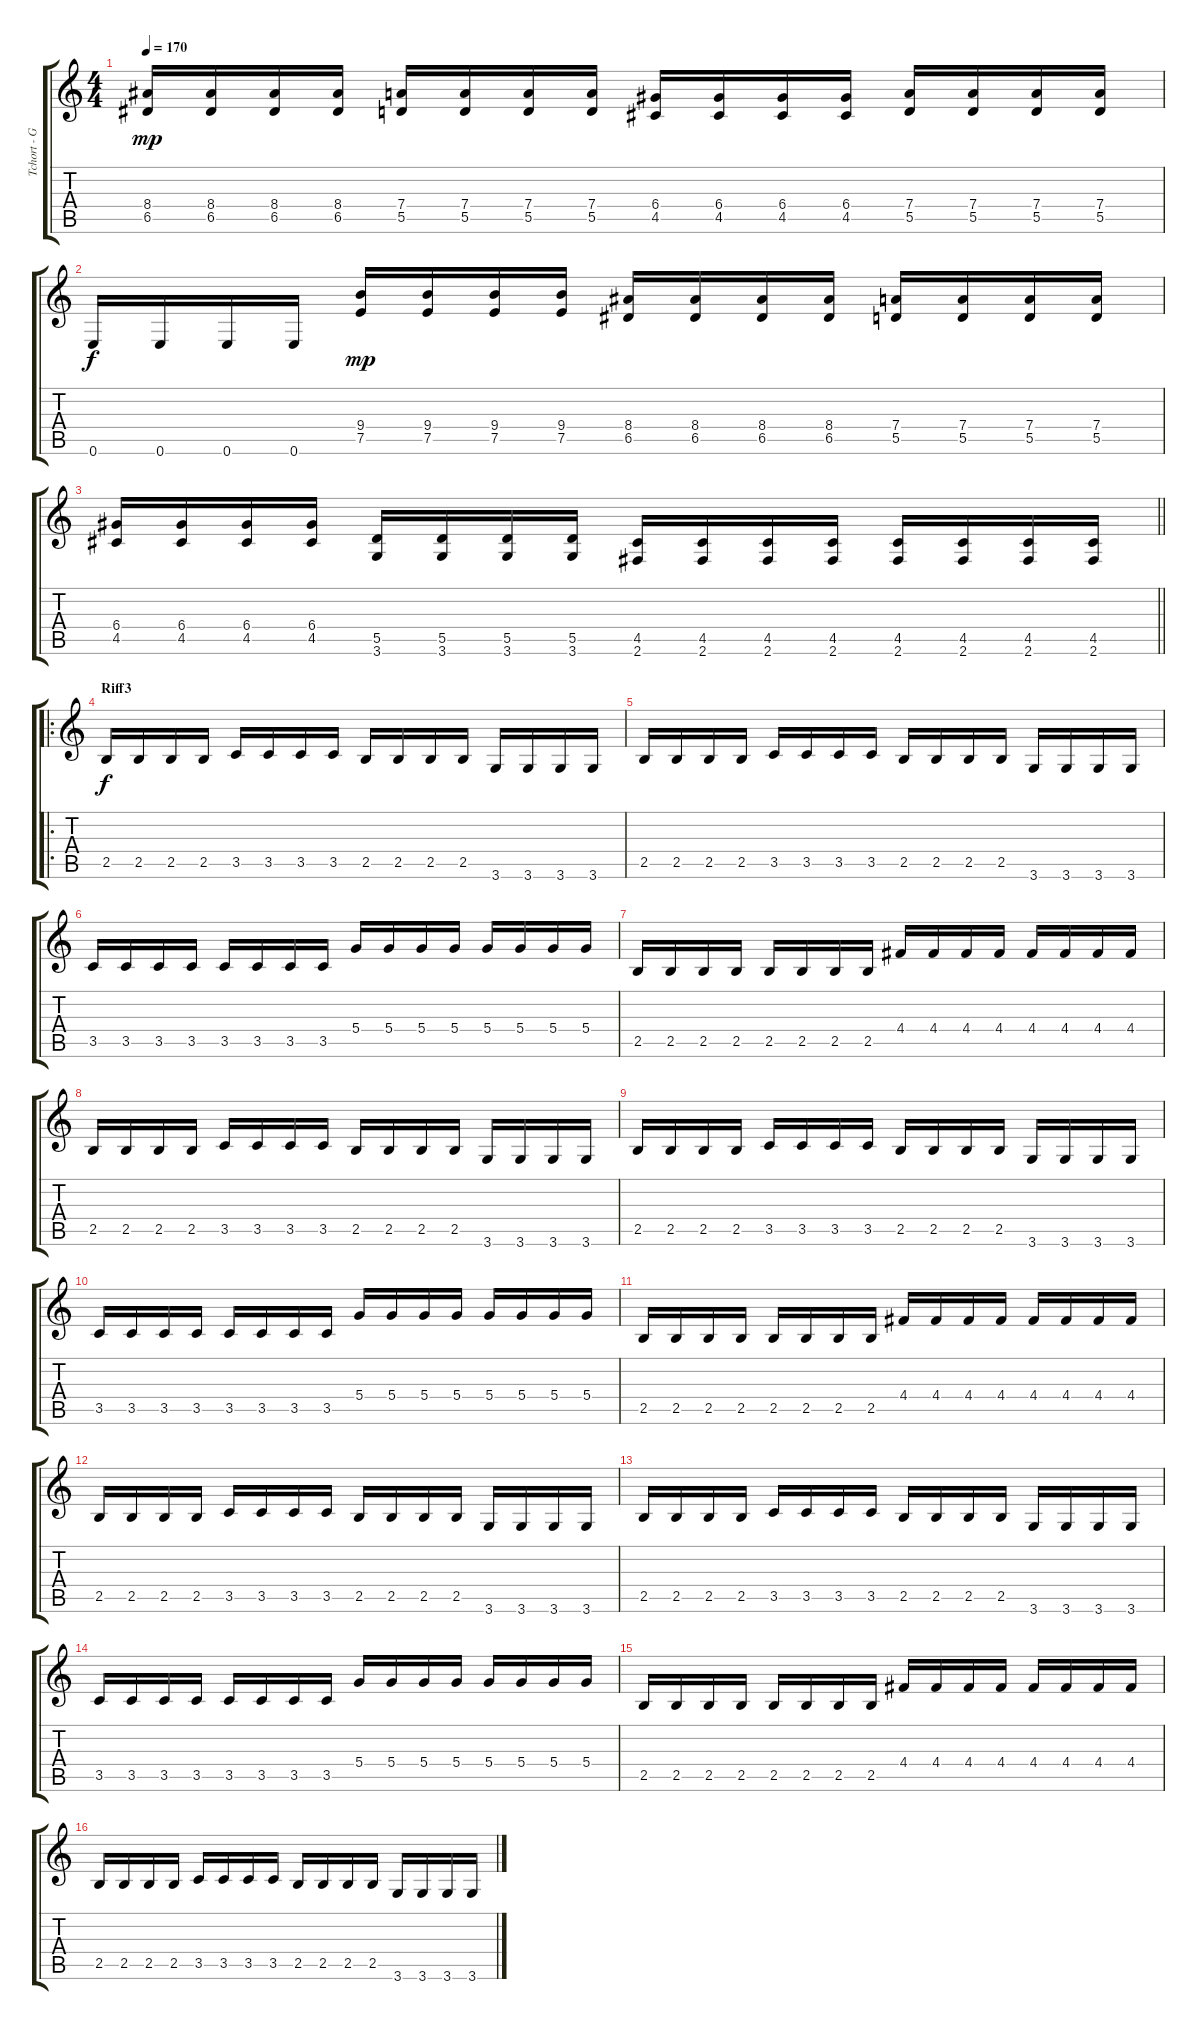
\track ("Tchort - Guitar" "Tchort - G") {instrument distortionguitar}
\staff {score tabs}
\tuning (E4 B3 G3 D3 A2 E2) {hide}
\ts (4 4)
\tempo 170
\clef g2
\ks c
(8.4 6.5).16{dy mp} (8.4 6.5).16 (8.4 6.5).16 (8.4 6.5).16 (7.4 5.5).16 (7.4 5.5).16 (7.4 5.5).16 (7.4 5.5).16 (6.4 4.5).16 (6.4 4.5).16 (6.4 4.5).16 (6.4 4.5).16 (7.4 5.5).16 (7.4 5.5).16 (7.4 5.5).16 (7.4 5.5).16 |
0.6.16{dy f} 0.6.16 0.6.16 0.6.16 (9.4 7.5).16{dy mp} (9.4 7.5).16 (9.4 7.5).16 (9.4 7.5).16 (8.4 6.5).16 (8.4 6.5).16 (8.4 6.5).16 (8.4 6.5).16 (7.4 5.5).16 (7.4 5.5).16 (7.4 5.5).16 (7.4 5.5).16 |
\barLineRight lightlight
(6.4 4.5).16 (6.4 4.5).16 (6.4 4.5).16 (6.4 4.5).16 (5.5 3.6).16 (5.5 3.6).16 (5.5 3.6).16 (5.5 3.6).16 (4.5 2.6).16 (4.5 2.6).16 (4.5 2.6).16 (4.5 2.6).16 (4.5 2.6).16 (4.5 2.6).16 (4.5 2.6).16 (4.5 2.6).16 |
\ro
\section ("" "Riff3")
2.5.16{dy f} 2.5.16 2.5.16 2.5.16 3.5.16 3.5.16 3.5.16 3.5.16 2.5.16 2.5.16 2.5.16 2.5.16 3.6.16 3.6.16 3.6.16 3.6.16 |
2.5.16 2.5.16 2.5.16 2.5.16 3.5.16 3.5.16 3.5.16 3.5.16 2.5.16 2.5.16 2.5.16 2.5.16 3.6.16 3.6.16 3.6.16 3.6.16 |
3.5.16 3.5.16 3.5.16 3.5.16 3.5.16 3.5.16 3.5.16 3.5.16 5.4.16 5.4.16 5.4.16 5.4.16 5.4.16 5.4.16 5.4.16 5.4.16 |
2.5.16 2.5.16 2.5.16 2.5.16 2.5.16 2.5.16 2.5.16 2.5.16 4.4.16 4.4.16 4.4.16 4.4.16 4.4.16 4.4.16 4.4.16 4.4.16 |
2.5.16 2.5.16 2.5.16 2.5.16 3.5.16 3.5.16 3.5.16 3.5.16 2.5.16 2.5.16 2.5.16 2.5.16 3.6.16 3.6.16 3.6.16 3.6.16 |
2.5.16 2.5.16 2.5.16 2.5.16 3.5.16 3.5.16 3.5.16 3.5.16 2.5.16 2.5.16 2.5.16 2.5.16 3.6.16 3.6.16 3.6.16 3.6.16 |
3.5.16 3.5.16 3.5.16 3.5.16 3.5.16 3.5.16 3.5.16 3.5.16 5.4.16 5.4.16 5.4.16 5.4.16 5.4.16 5.4.16 5.4.16 5.4.16 |
2.5.16 2.5.16 2.5.16 2.5.16 2.5.16 2.5.16 2.5.16 2.5.16 4.4.16 4.4.16 4.4.16 4.4.16 4.4.16 4.4.16 4.4.16 4.4.16 |
2.5.16 2.5.16 2.5.16 2.5.16 3.5.16 3.5.16 3.5.16 3.5.16 2.5.16 2.5.16 2.5.16 2.5.16 3.6.16 3.6.16 3.6.16 3.6.16 |
2.5.16 2.5.16 2.5.16 2.5.16 3.5.16 3.5.16 3.5.16 3.5.16 2.5.16 2.5.16 2.5.16 2.5.16 3.6.16 3.6.16 3.6.16 3.6.16 |
3.5.16 3.5.16 3.5.16 3.5.16 3.5.16 3.5.16 3.5.16 3.5.16 5.4.16 5.4.16 5.4.16 5.4.16 5.4.16 5.4.16 5.4.16 5.4.16 |
2.5.16 2.5.16 2.5.16 2.5.16 2.5.16 2.5.16 2.5.16 2.5.16 4.4.16 4.4.16 4.4.16 4.4.16 4.4.16 4.4.16 4.4.16 4.4.16 |
2.5.16 2.5.16 2.5.16 2.5.16 3.5.16 3.5.16 3.5.16 3.5.16 2.5.16 2.5.16 2.5.16 2.5.16 3.6.16 3.6.16 3.6.16 3.6.16
